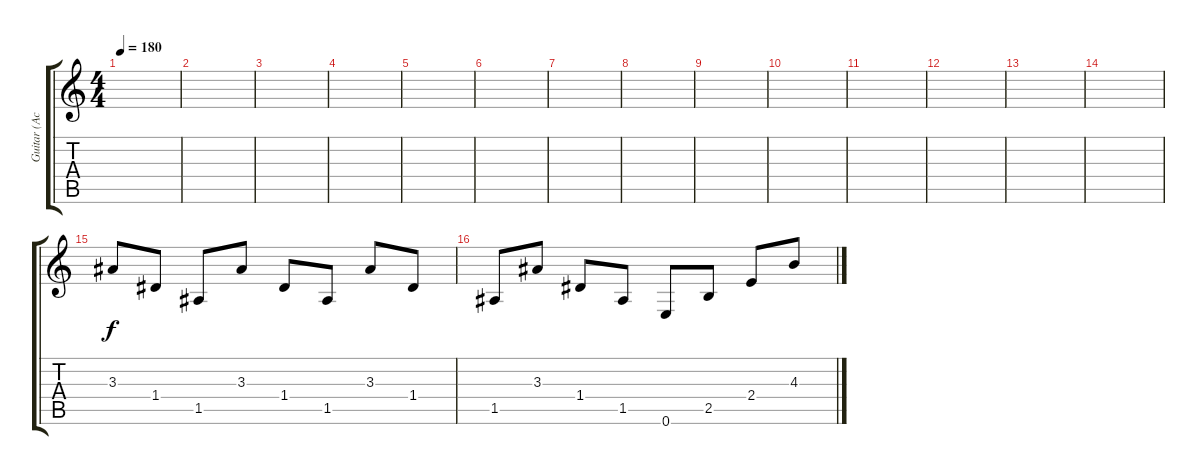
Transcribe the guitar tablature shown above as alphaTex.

\track ("Guitar (Acoustic)" "Guitar (Ac") {instrument acousticguitarsteel}
\staff {score tabs}
\tuning (E4 B3 G3 D3 A2 E2) {hide}
\ts (4 4)
\tempo 180
\clef g2
\ks c
|
|
|
|
|
|
|
|
|
|
|
|
|
|
3.3.8 1.4.8 1.5.8 3.3.8 1.4.8 1.5.8 3.3.8 1.4.8 |
1.5.8 3.3.8 1.4.8 1.5.8 0.6.8 2.5.8 2.4.8 4.3.8
